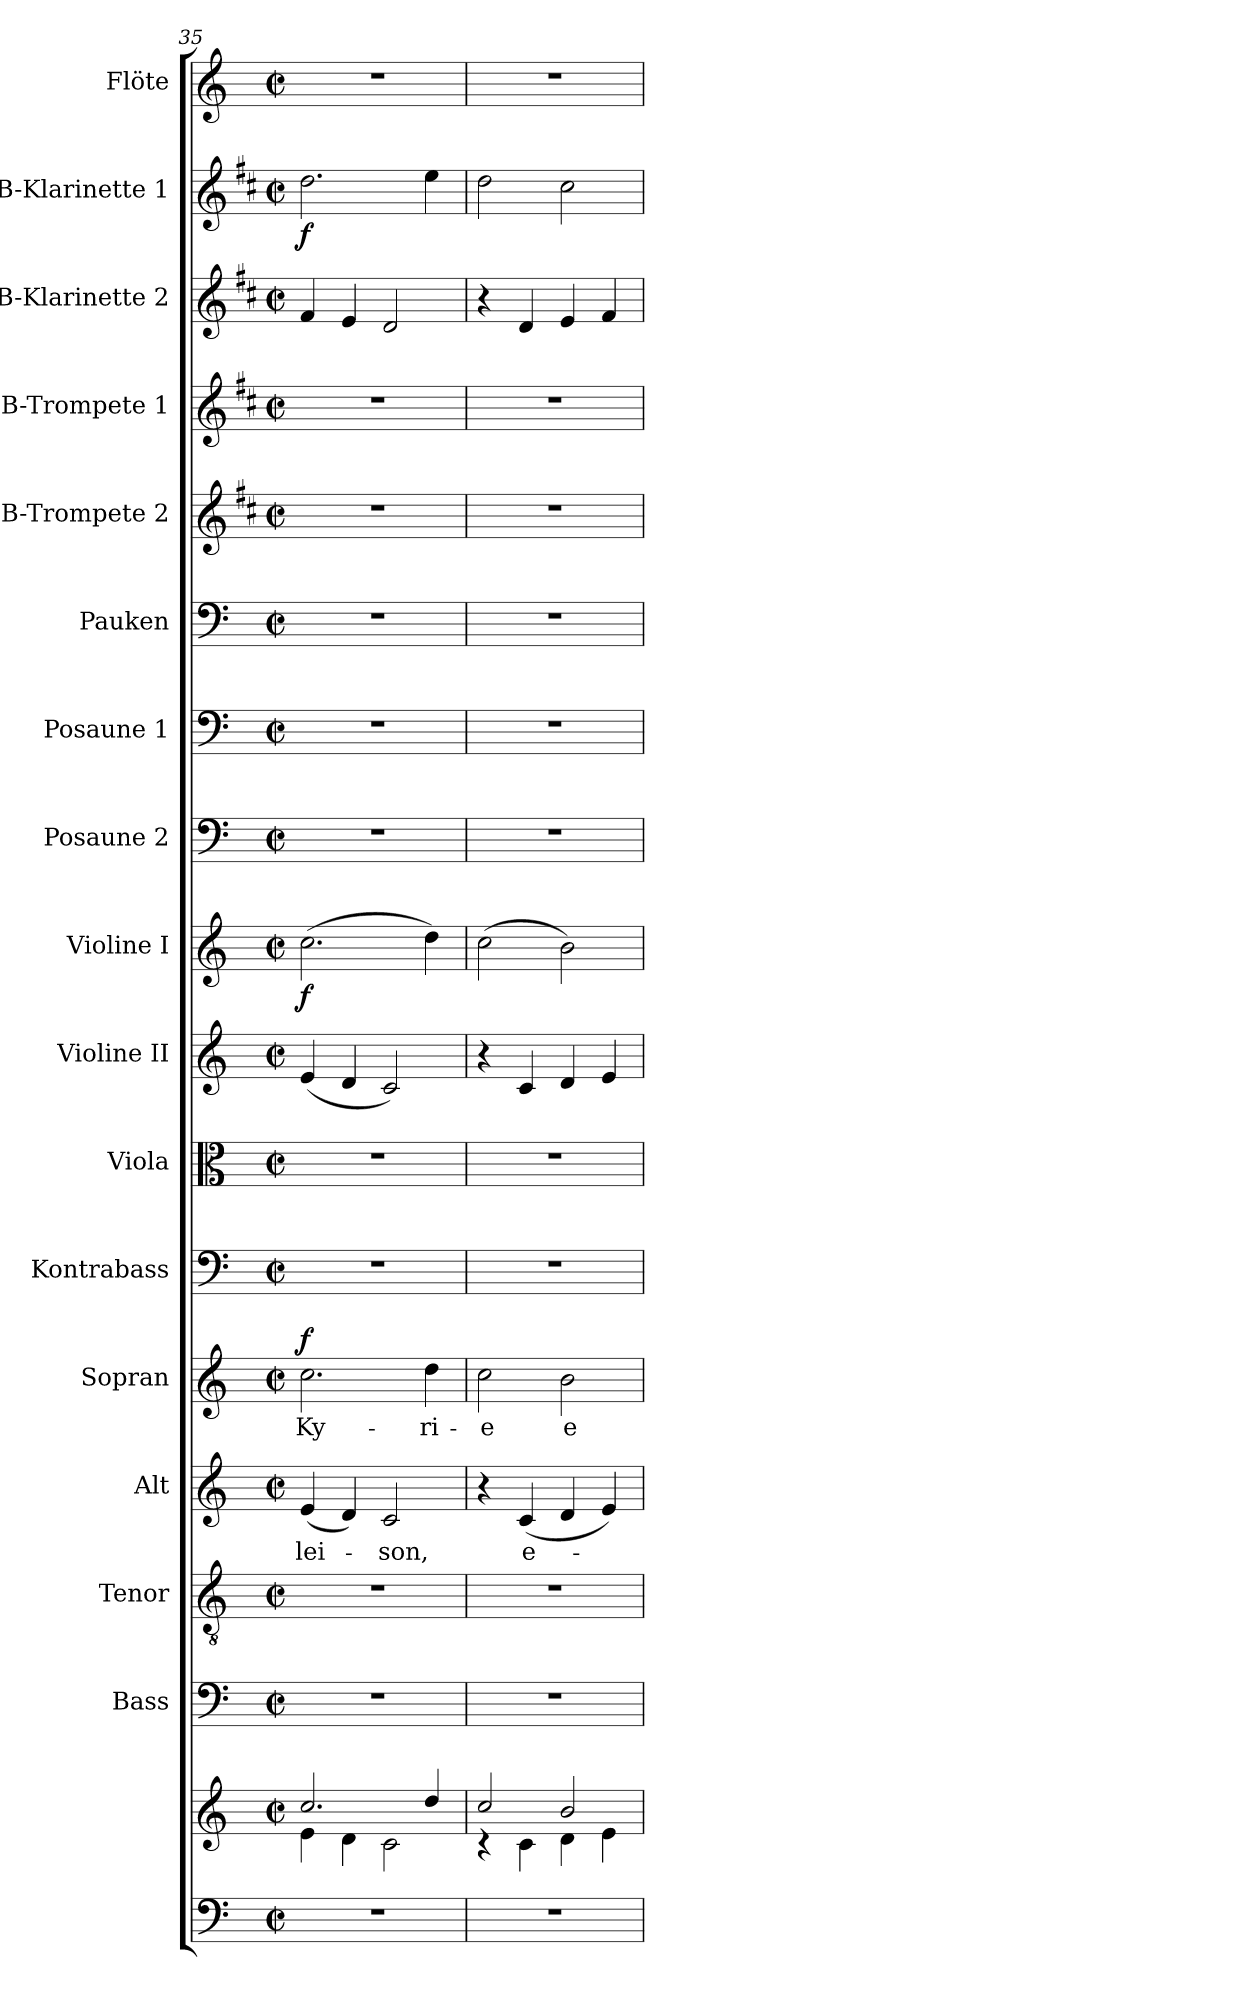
**kern	**kern	**kern	**kern	**kern	**text	**kern	**text	**dynam	**kern	**kern	**kern	**kern	**dynam	**kern	**kern	**kern	**kern	**kern	**kern	**kern	**dynam	**kern
*part17	*part17	*part16	*part15	*part14	*part14	*part13	*part13	*part13	*part12	*part11	*part10	*part9	*part9	*part8	*part7	*part6	*part5	*part4	*part3	*part2	*part2	*part1
*staff18	*staff17	*staff16	*staff15	*staff14	*staff14	*staff13	*staff13	*staff13	*staff12	*staff11	*staff10	*staff9	*staff9	*staff8	*staff7	*staff6	*staff5	*staff4	*staff3	*staff2	*staff2	*staff1
*	*	*I"Bass	*I"Tenor	*I"Alt	*	*I"Sopran	*	*	*I"Kontrabass	*I"Viola	*I"Violine II	*I"Violine I	*	*I"Posaune 2	*I"Posaune 1	*I"Pauken	*I"B-Trompete 2	*I"B-Trompete 1	*I"B-Klarinette 2	*I"B-Klarinette 1	*	*I"Flöte
*	*	*I'B.	*I'T.	*I'A.	*	*I'S.	*	*	*I'Kb.	*I'Vla.	*I'Vl. II	*I'Vl. I	*	*I'Pos. 2	*I'Pos. 1	*I'Pk.	*I'B Trp. 2	*I'B Trp. 1	*I'B Kl. 2	*I'B Kl. 1	*	*I'Fl.
*clefF4	*clefG2	*clefF4	*clefGv2	*clefG2	*	*clefG2	*	*	*clefF4	*clefC3	*clefG2	*clefG2	*	*clefF4	*clefF4	*clefF4	*clefG2	*clefG2	*clefG2	*clefG2	*	*clefG2
*	*	*	*	*	*	*	*	*	*ITrd7c12	*	*	*	*	*	*	*	*ITrd1c2	*ITrd1c2	*ITrd1c2	*ITrd1c2	*	*
*k[]	*k[]	*k[]	*k[]	*k[]	*	*k[]	*	*	*k[]	*k[]	*k[]	*k[]	*	*k[]	*k[]	*k[]	*k[]	*k[]	*k[]	*k[]	*	*k[]
*C:	*C:	*C:	*C:	*C:	*	*C:	*	*	*C:	*C:	*C:	*C:	*	*C:	*C:	*C:	*C:	*C:	*C:	*C:	*	*C:
*M2/2	*M2/2	*M2/2	*M2/2	*M2/2	*	*M2/2	*	*	*M2/2	*M2/2	*M2/2	*M2/2	*	*M2/2	*M2/2	*M2/2	*M2/2	*M2/2	*M2/2	*M2/2	*	*M2/2
*met(c|)	*met(c|)	*met(c|)	*met(c|)	*met(c|)	*	*met(c|)	*	*	*met(c|)	*met(c|)	*met(c|)	*met(c|)	*	*met(c|)	*met(c|)	*met(c|)	*met(c|)	*met(c|)	*met(c|)	*met(c|)	*	*met(c|)
=35	=35	=35	=35	=35	=35	=35	=35	=35	=35	=35	=35	=35	=35	=35	=35	=35	=35	=35	=35	=35	=35	=35
*	*^	*	*	*	*	*	*	*	*	*	*	*	*	*	*	*	*	*	*	*	*	*
!	!	!	!	!	!	!LO:LY:b	!	!LO:LY:b	!LO:DY:a	!	!	!	!	!LO:DY:b	!	!	!	!	!	!	!	!LO:DY:b	!
1r	2.cc/	4e\	1r	1r	(<4e/	-lei-	2.cc\	Ky-	f	1r	1r	(<4e/	(>2.cc\	f	1r	1r	1r	1r	1r	4e/	2.cc\	f	1r
.	.	4d\	.	.	4d/)	.	.	.	.	.	.	4d/	.	.	.	.	.	.	.	4d/	.	.	.
!	!	!	!	!	!	!LO:LY:b	!	!	!	!	!	!	!	!	!	!	!	!	!	!	!	!	!
.	.	2c\	.	.	2c/	-son,	.	.	.	.	.	2c/)	.	.	.	.	.	.	.	2c/	.	.	.
!	!	!	!	!	!	!	!	!LO:LY:b	!	!	!	!	!	!	!	!	!	!	!	!	!	!	!
.	4dd/	.	.	.	.	.	4dd\	-ri-	.	.	.	.	4dd\)	.	.	.	.	.	.	.	4dd\	.	.
=36	=36	=36	=36	=36	=36	=36	=36	=36	=36	=36	=36	=36	=36	=36	=36	=36	=36	=36	=36	=36	=36	=36	=36
!	!	!	!	!	!	!	!	!LO:LY:b	!	!	!	!	!	!	!	!	!	!	!	!	!	!	!
1r	2cc/	4rc	1r	1r	4r	.	2cc\	-e	.	1r	1r	4r	(>2cc\	.	1r	1r	1r	1r	1r	4r	2cc\	.	1r
!	!	!	!	!	!	!LO:LY:b	!	!	!	!	!	!	!	!	!	!	!	!	!	!	!	!	!
.	.	4c\	.	.	(<4c/	e-	.	.	.	.	.	4c/	.	.	.	.	.	.	.	4c/	.	.	.
!	!	!	!	!	!	!	!	!LO:LY:b	!	!	!	!	!	!	!	!	!	!	!	!	!	!	!
.	2b/	4d\	.	.	4d/	.	2b\	e-	.	.	.	4d/	2b\)	.	.	.	.	.	.	4d/	2b\	.	.
.	.	4e\	.	.	4e/)	.	.	.	.	.	.	4e/	.	.	.	.	.	.	.	4e/	.	.	.
*	*v	*v	*	*	*	*	*	*	*	*	*	*	*	*	*	*	*	*	*	*	*	*	*
=	=	=	=	=	=	=	=	=	=	=	=	=	=	=	=	=	=	=	=	=	=	=
*-	*-	*-	*-	*-	*-	*-	*-	*-	*-	*-	*-	*-	*-	*-	*-	*-	*-	*-	*-	*-	*-	*-
